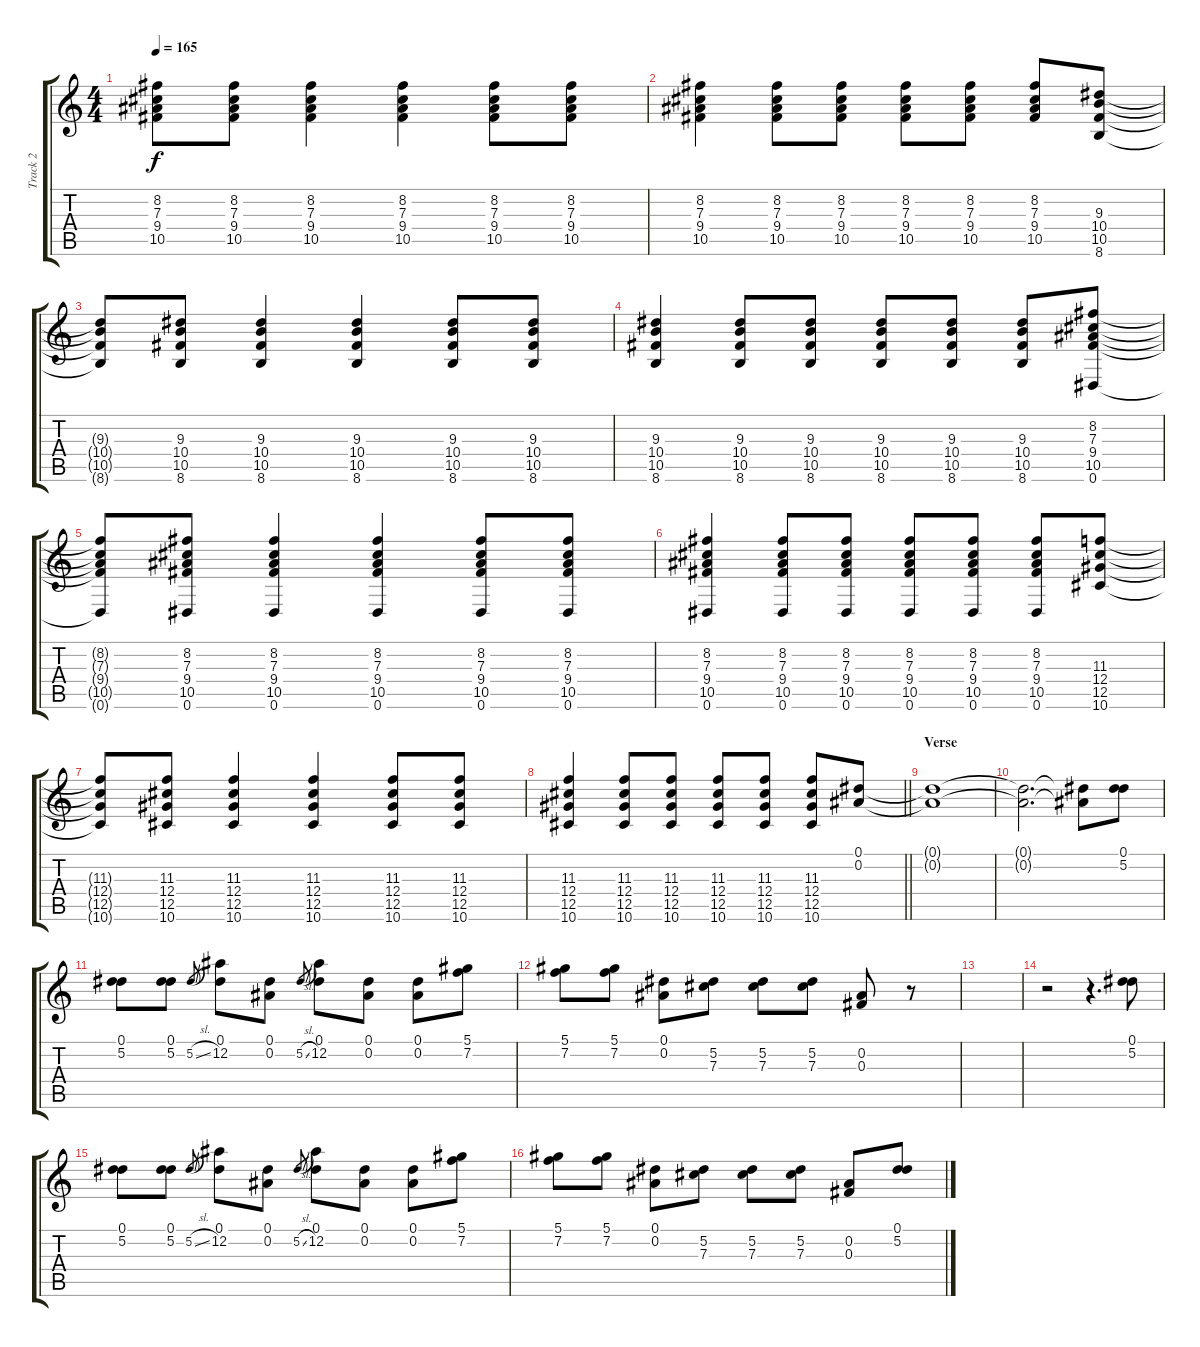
\track ("Track 2" "Track 2") {instrument distortionguitar}
\staff {score tabs}
\tuning (Eb4 Bb3 Gb3 Db3 Ab2 Eb2) {hide}
\ts (4 4)
\tempo 165
\clef g2
\ks c
(8.2{t} 7.3{t} 9.4{t} 10.5{t}).8{dy f} (8.2 7.3 9.4 10.5).8 (8.2 7.3 9.4 10.5).4 (8.2 7.3 9.4 10.5).4 (8.2 7.3 9.4 10.5).8 (8.2 7.3 9.4 10.5).8 |
(8.2 7.3 9.4 10.5).4 (8.2 7.3 9.4 10.5).8 (8.2 7.3 9.4 10.5).8 (8.2 7.3 9.4 10.5).8 (8.2 7.3 9.4 10.5).8 (8.2 7.3 9.4 10.5).8 (9.3 10.4 10.5 8.6).8 |
(9.3{t} 10.4{t} 10.5{t} 8.6{t}).8 (9.3 10.4 10.5 8.6).8 (9.3 10.4 10.5 8.6).4 (9.3 10.4 10.5 8.6).4 (9.3 10.4 10.5 8.6).8 (9.3 10.4 10.5 8.6).8 |
(9.3 10.4 10.5 8.6).4 (9.3 10.4 10.5 8.6).8 (9.3 10.4 10.5 8.6).8 (9.3 10.4 10.5 8.6).8 (9.3 10.4 10.5 8.6).8 (9.3 10.4 10.5 8.6).8 (8.2 7.3 9.4 10.5 0.6).8 |
(8.2{t} 7.3{t} 9.4{t} 10.5{t} 0.6{t}).8 (8.2 7.3 9.4 10.5 0.6).8 (8.2 7.3 9.4 10.5 0.6).4 (8.2 7.3 9.4 10.5 0.6).4 (8.2 7.3 9.4 10.5 0.6).8 (8.2 7.3 9.4 10.5 0.6).8 |
(8.2 7.3 9.4 10.5 0.6).4 (8.2 7.3 9.4 10.5 0.6).8 (8.2 7.3 9.4 10.5 0.6).8 (8.2 7.3 9.4 10.5 0.6).8 (8.2 7.3 9.4 10.5 0.6).8 (8.2 7.3 9.4 10.5 0.6).8 (11.3 12.4 12.5 10.6).8 |
(11.3{t} 12.4{t} 12.5{t} 10.6{t}).8 (11.3 12.4 12.5 10.6).8 (11.3 12.4 12.5 10.6).4 (11.3 12.4 12.5 10.6).4 (11.3 12.4 12.5 10.6).8 (11.3 12.4 12.5 10.6).8 |
\barLineRight lightlight
(11.3 12.4 12.5 10.6).4 (11.3 12.4 12.5 10.6).8 (11.3 12.4 12.5 10.6).8 (11.3 12.4 12.5 10.6).8 (11.3 12.4 12.5 10.6).8 (11.3 12.4 12.5 10.6).8 (0.1 0.2).8 |
\section ("" "Verse")
(0.1{t} 0.2{t}).1 |
(0.1{t} 0.2{t}).2{d} (0.1{t} 0.2{t}).8 (0.1 5.2).8 |
(0.1 5.2).8 (0.1 5.2).8 5.2{sl}.8{gr} (0.1 12.2).8 (0.1 0.2).8 5.2{sl}.8{gr} (0.1 12.2).8 (0.1 0.2).8 (0.1 0.2).8 (5.1 7.2).8 |
(5.1 7.2).8 (5.1 7.2).8 (0.1 0.2).8 (5.2 7.3).8 (5.2 7.3).8 (5.2 7.3).8 (0.2 0.3).8 r.8 |
|
r.2 r.4{d} (0.1 5.2).8 |
(0.1 5.2).8 (0.1 5.2).8 5.2{sl}.8{gr} (0.1 12.2).8 (0.1 0.2).8 5.2{sl}.8{gr} (0.1 12.2).8 (0.1 0.2).8 (0.1 0.2).8 (5.1 7.2).8 |
(5.1 7.2).8 (5.1 7.2).8 (0.1 0.2).8 (5.2 7.3).8 (5.2 7.3).8 (5.2 7.3).8 (0.2 0.3).8 (0.1 5.2).8
